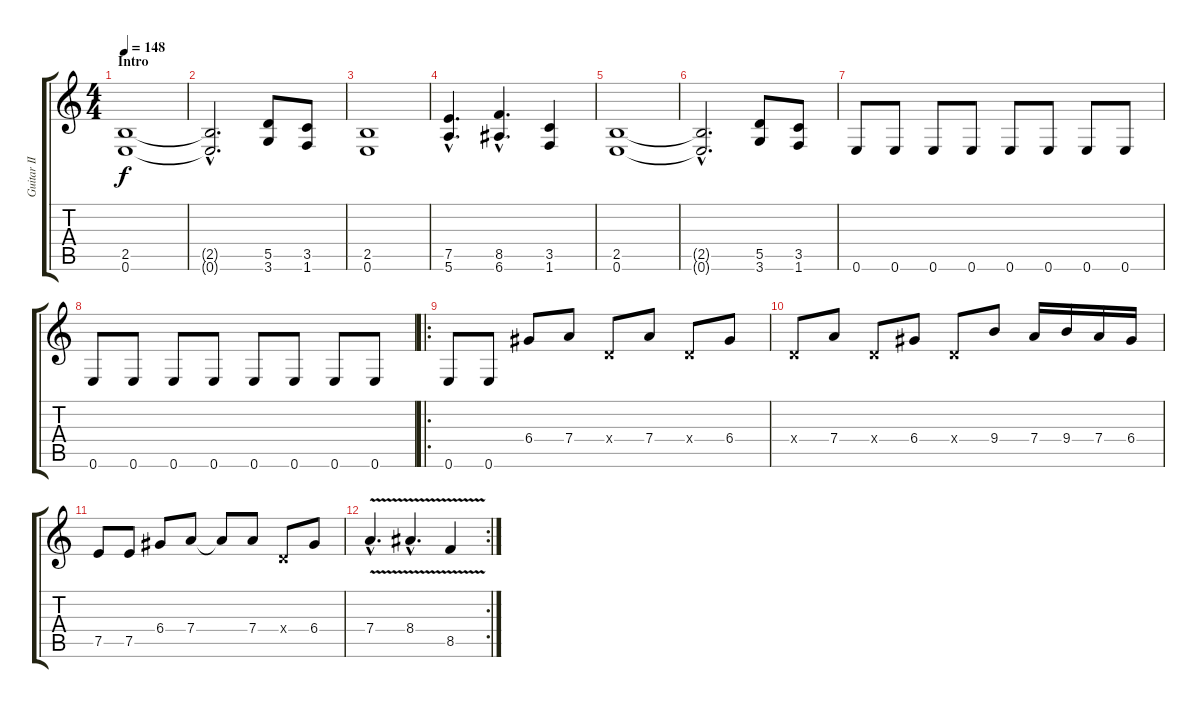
\track ("Guitar II" "Guitar II") {instrument distortionguitar}
\staff {score tabs}
\tuning (E4 B3 G3 D3 A2 E2) {hide}
\ts (4 4)
\section ("" "Intro")
\tempo 148
\clef g2
\ks c
(2.5 0.6).1{dy f instrument distortionguitar} |
(2.5{hac t} 0.6{hac t}).2{d} (5.5 3.6).8 (3.5 1.6).8 |
(2.5 0.6).1 |
(7.5{hac} 5.6{hac}).4{d} (8.5{hac} 6.6{hac}).4{d} (3.5 1.6).4 |
(2.5 0.6).1 |
(2.5{hac t} 0.6{hac t}).2{d} (5.5 3.6).8 (3.5 1.6).8 |
0.6.8{volume 0} 0.6.8{volume 13} 0.6.8 0.6.8 0.6.8 0.6.8 0.6.8 0.6.8 |
0.6.8 0.6.8 0.6.8 0.6.8 0.6.8 0.6.8 0.6.8 0.6.8 |
\ro
0.6.8 0.6.8 6.4.8 7.4.8 0.4{x}.8 7.4.8 0.4{x}.8 6.4.8 |
0.4{x}.8 7.4.8 0.4{x}.8 6.4.8 0.4{x}.8 9.4.8 7.4.16 9.4.16 7.4.16 6.4.16 |
7.5.8 7.5.8 6.4.8 7.4.8 7.4{t}.8 7.4.8 0.4{x}.8 6.4.8 |
\rc 2
7.4{v hac}.4{d} 8.4{v hac}.4{d} 8.5{v}.4
